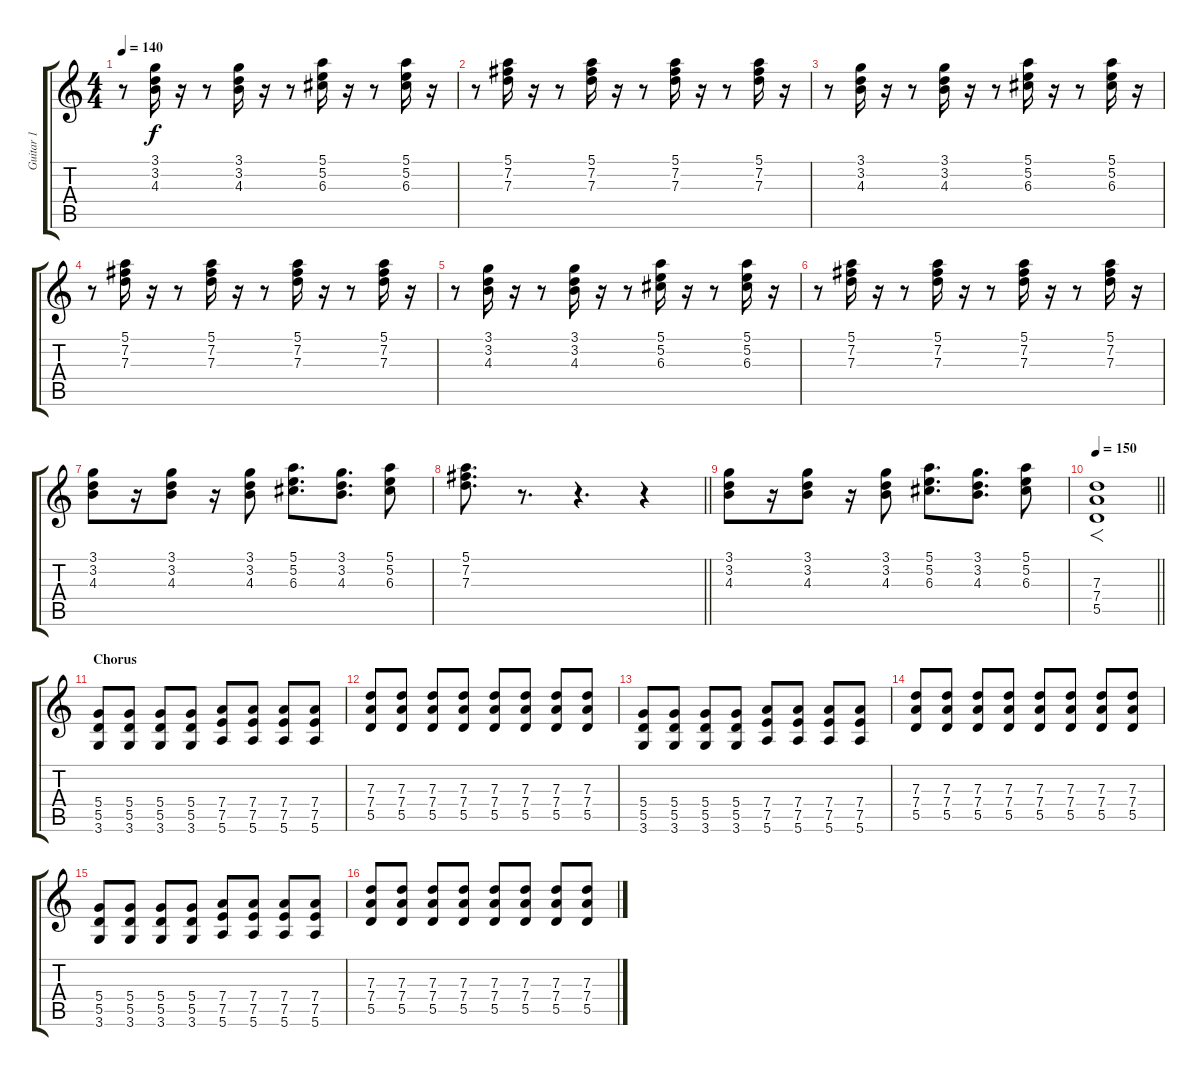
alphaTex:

\track ("Guitar 1" "Guitar 1") {instrument overdrivenguitar}
\staff {score tabs}
\tuning (E4 B3 G3 D3 A2 E2) {hide}
\ts (4 4)
\tempo 140
\clef g2
\ks c
r.8{dy f} (3.1 3.2 4.3).16 r.16 r.8 (3.1 3.2 4.3).16 r.16 r.8 (5.1 5.2 6.3).16 r.16 r.8 (5.1 5.2 6.3).16 r.16 |
r.8 (5.1 7.2 7.3).16 r.16 r.8 (5.1 7.2 7.3).16 r.16 r.8 (5.1 7.2 7.3).16 r.16 r.8 (5.1 7.2 7.3).16 r.16 |
r.8 (3.1 3.2 4.3).16 r.16 r.8 (3.1 3.2 4.3).16 r.16 r.8 (5.1 5.2 6.3).16 r.16 r.8 (5.1 5.2 6.3).16 r.16 |
r.8 (5.1 7.2 7.3).16 r.16 r.8 (5.1 7.2 7.3).16 r.16 r.8 (5.1 7.2 7.3).16 r.16 r.8 (5.1 7.2 7.3).16 r.16 |
r.8 (3.1 3.2 4.3).16 r.16 r.8 (3.1 3.2 4.3).16 r.16 r.8 (5.1 5.2 6.3).16 r.16 r.8 (5.1 5.2 6.3).16 r.16 |
r.8 (5.1 7.2 7.3).16 r.16 r.8 (5.1 7.2 7.3).16 r.16 r.8 (5.1 7.2 7.3).16 r.16 r.8 (5.1 7.2 7.3).16 r.16 |
(3.1 3.2 4.3).8 r.16 (3.1 3.2 4.3).8 r.16 (3.1 3.2 4.3).8 (5.1 5.2 6.3).8{d} (3.1 3.2 4.3).8{d} (5.1 5.2 6.3).8 |
\barLineRight lightlight
(5.1 7.2 7.3).8{d} r.8{d} r.4{d} r.4 |
(3.1 3.2 4.3).8 r.16 (3.1 3.2 4.3).8 r.16 (3.1 3.2 4.3).8 (5.1 5.2 6.3).8{d} (3.1 3.2 4.3).8{d} (5.1 5.2 6.3).8 |
\tempo 150
\barLineRight lightlight
(7.3 7.4 5.5).1{f volume 15 instrument overdrivenguitar} |
\section ("" "Chorus")
(5.4 5.5 3.6).8 (5.4 5.5 3.6).8 (5.4 5.5 3.6).8 (5.4 5.5 3.6).8 (7.4 7.5 5.6).8 (7.4 7.5 5.6).8 (7.4 7.5 5.6).8 (7.4 7.5 5.6).8 |
(7.3 7.4 5.5).8 (7.3 7.4 5.5).8 (7.3 7.4 5.5).8 (7.3 7.4 5.5).8 (7.3 7.4 5.5).8 (7.3 7.4 5.5).8 (7.3 7.4 5.5).8 (7.3 7.4 5.5).8 |
(5.4 5.5 3.6).8 (5.4 5.5 3.6).8 (5.4 5.5 3.6).8 (5.4 5.5 3.6).8 (7.4 7.5 5.6).8 (7.4 7.5 5.6).8 (7.4 7.5 5.6).8 (7.4 7.5 5.6).8 |
(7.3 7.4 5.5).8 (7.3 7.4 5.5).8 (7.3 7.4 5.5).8 (7.3 7.4 5.5).8 (7.3 7.4 5.5).8 (7.3 7.4 5.5).8 (7.3 7.4 5.5).8 (7.3 7.4 5.5).8 |
(5.4 5.5 3.6).8 (5.4 5.5 3.6).8 (5.4 5.5 3.6).8 (5.4 5.5 3.6).8 (7.4 7.5 5.6).8 (7.4 7.5 5.6).8 (7.4 7.5 5.6).8 (7.4 7.5 5.6).8 |
(7.3 7.4 5.5).8 (7.3 7.4 5.5).8 (7.3 7.4 5.5).8 (7.3 7.4 5.5).8 (7.3 7.4 5.5).8 (7.3 7.4 5.5).8 (7.3 7.4 5.5).8 (7.3 7.4 5.5).8
